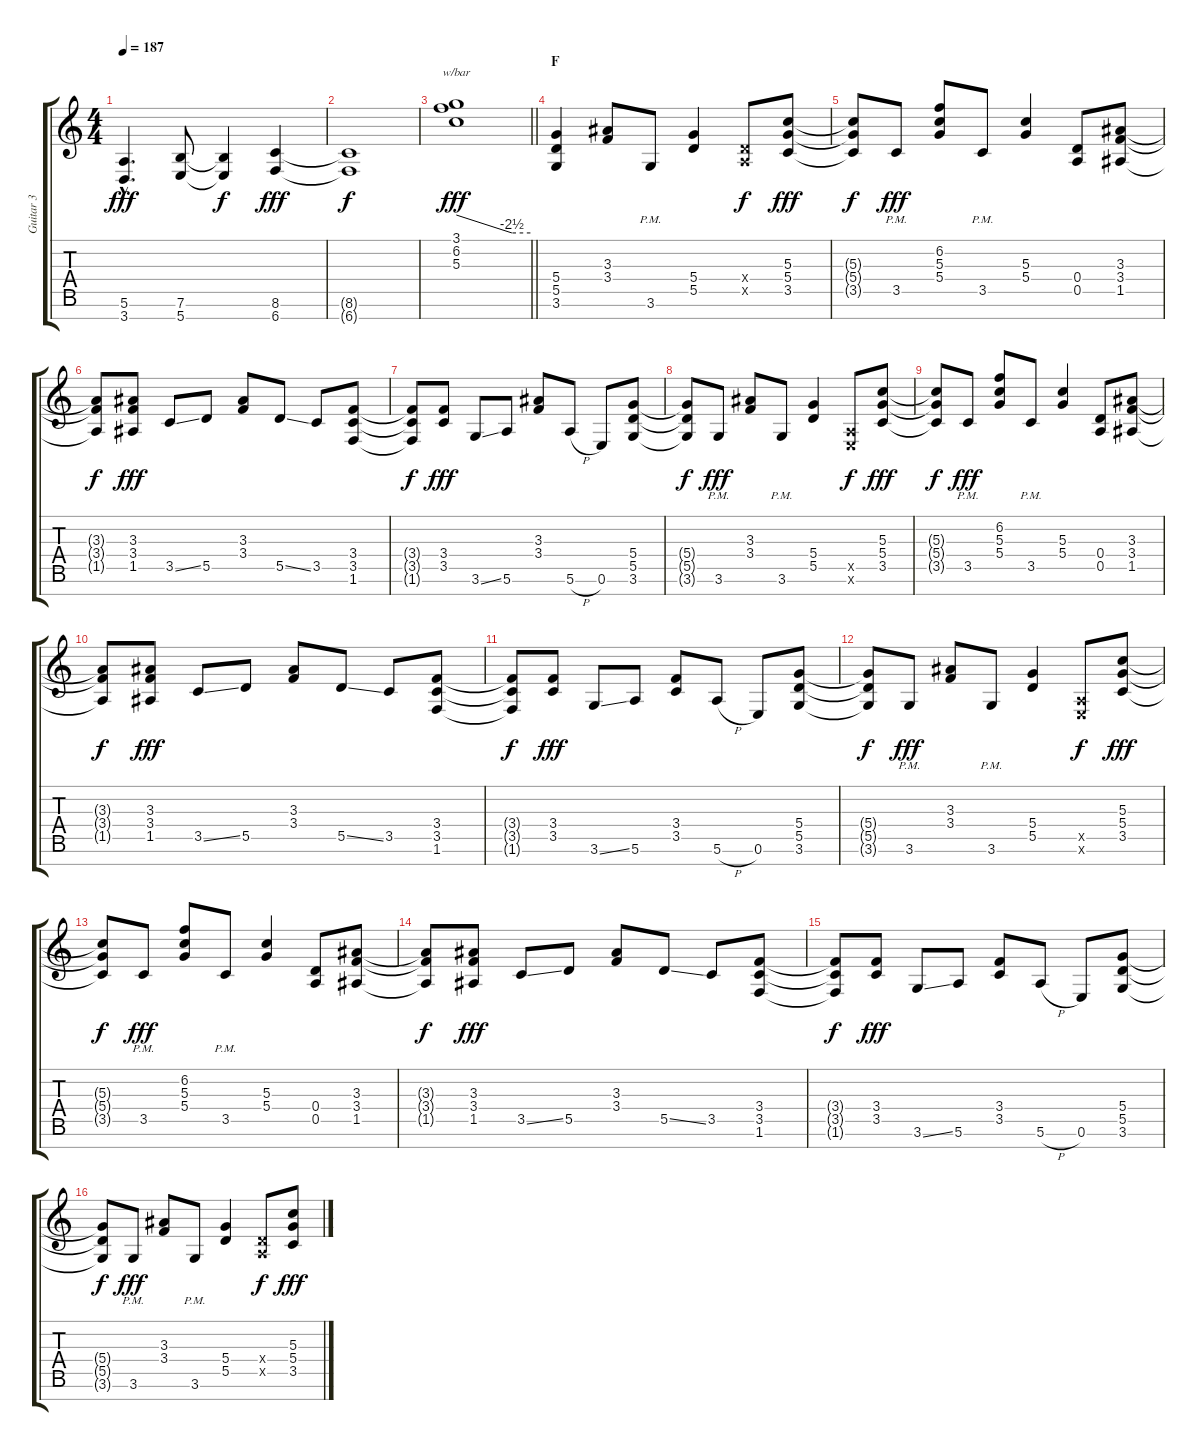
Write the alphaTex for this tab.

\track ("Guitar 3" "Guitar 3") {instrument distortionguitar}
\staff {score tabs}
\tuning (E4 B3 G3 D3 A2 E2 B1) {hide}
\ts (4 4)
\tempo 187
\clef g2
\ks c
(5.6{hac} 3.7{hac}).4{d dy fff} (7.6 5.7).8 (7.6{t} 5.7{t}).4{dy f} (8.6 6.7).4{dy fff} |
(8.6{t} 6.7{t}).1{dy f} |
\barLineRight lightlight
(3.1 6.2 5.3).1{tbe (custom default 0 0 45 -10 60 -10) dy fff} |
\section ("" "F")
(5.4 5.5 3.6).4 (3.3 3.4).8 3.6{pm}.8 (5.4 5.5).4 (0.4{x} 0.5{x}).8{dy f} (5.3 5.4 3.5).8{dy fff} |
(5.3{t} 5.4{t} 3.5{t}).8{dy f} 3.5{pm}.8{dy fff} (6.2 5.3 5.4).8 3.5{pm}.8 (5.3 5.4).4 (0.4 0.5).8 (3.3 3.4 1.5).8 |
(3.3{t} 3.4{t} 1.5{t}).8{dy f} (3.3 3.4 1.5).8{dy fff} 3.5{ss}.8 5.5.8 (3.3 3.4).8 5.5{ss}.8 3.5.8 (3.4 3.5 1.6).8 |
(3.4{t} 3.5{t} 1.6{t}).8{dy f} (3.4 3.5).8{dy fff} 3.6{ss}.8 5.6.8 (3.3 3.4).8 5.6{h}.8 0.6.8 (5.4 5.5 3.6).8 |
(5.4{t} 5.5{t} 3.6{t}).8{dy f} 3.6{pm}.8{dy fff} (3.3 3.4).8 3.6{pm}.8 (5.4 5.5).4 (0.5{x} 0.6{x}).8{dy f} (5.3 5.4 3.5).8{dy fff} |
(5.3{t} 5.4{t} 3.5{t}).8{dy f} 3.5{pm}.8{dy fff} (6.2 5.3 5.4).8 3.5{pm}.8 (5.3 5.4).4 (0.4 0.5).8 (3.3 3.4 1.5).8 |
(3.3{t} 3.4{t} 1.5{t}).8{dy f} (3.3 3.4 1.5).8{dy fff} 3.5{ss}.8 5.5.8 (3.3 3.4).8 5.5{ss}.8 3.5.8 (3.4 3.5 1.6).8 |
(3.4{t} 3.5{t} 1.6{t}).8{dy f} (3.4 3.5).8{dy fff} 3.6{ss}.8 5.6.8 (3.4 3.5).8 5.6{h}.8 0.6.8 (5.4 5.5 3.6).8 |
(5.4{t} 5.5{t} 3.6{t}).8{dy f} 3.6{pm}.8{dy fff} (3.3 3.4).8 3.6{pm}.8 (5.4 5.5).4 (0.5{x} 0.6{x}).8{dy f} (5.3 5.4 3.5).8{dy fff} |
(5.3{t} 5.4{t} 3.5{t}).8{dy f} 3.5{pm}.8{dy fff} (6.2 5.3 5.4).8 3.5{pm}.8 (5.3 5.4).4 (0.4 0.5).8 (3.3 3.4 1.5).8 |
(3.3{t} 3.4{t} 1.5{t}).8{dy f} (3.3 3.4 1.5).8{dy fff} 3.5{ss}.8 5.5.8 (3.3 3.4).8 5.5{ss}.8 3.5.8 (3.4 3.5 1.6).8 |
(3.4{t} 3.5{t} 1.6{t}).8{dy f} (3.4 3.5).8{dy fff} 3.6{ss}.8 5.6.8 (3.4 3.5).8 5.6{h}.8 0.6.8 (5.4 5.5 3.6).8 |
(5.4{t} 5.5{t} 3.6{t}).8{dy f} 3.6{pm}.8{dy fff} (3.3 3.4).8 3.6{pm}.8 (5.4 5.5).4 (0.4{x} 0.5{x}).8{dy f} (5.3 5.4 3.5).8{dy fff}
